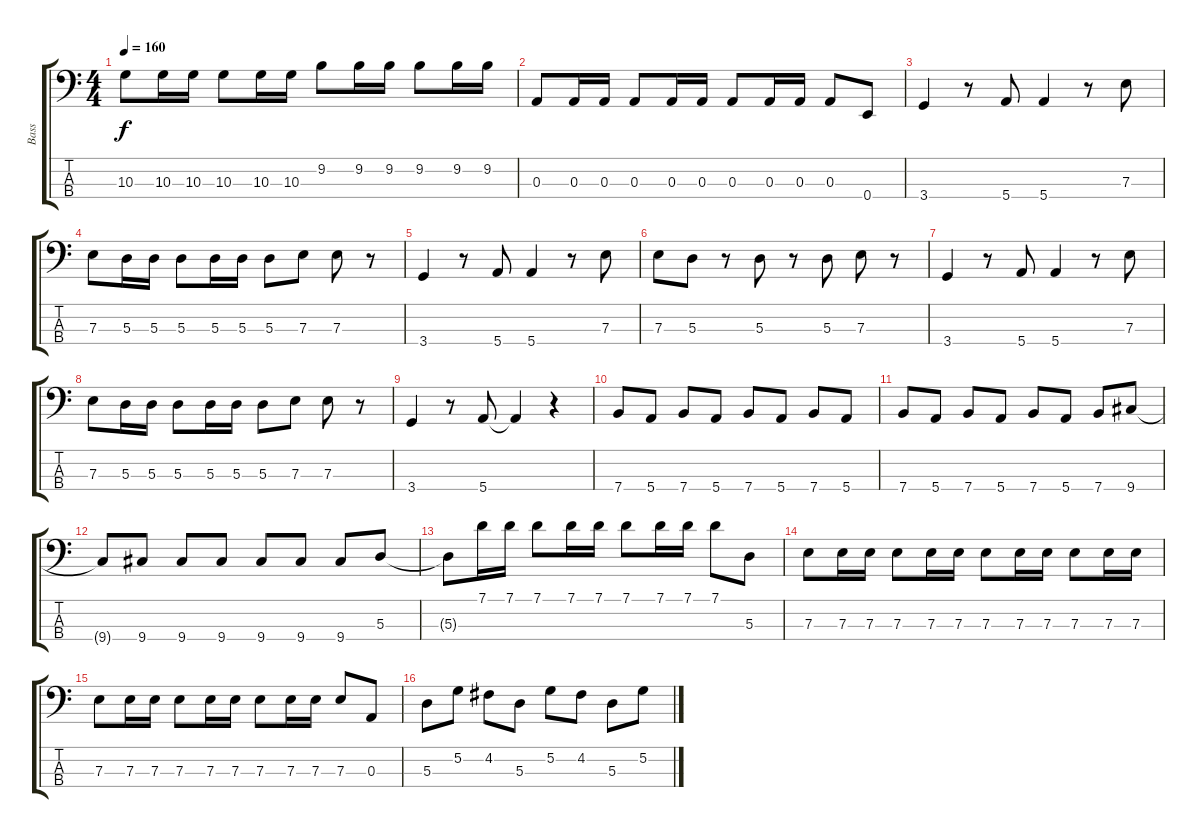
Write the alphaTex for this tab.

\track ("Bass" "Bass") {instrument electricbassfinger}
\staff {score tabs}
\tuning (G2 D2 A1 E1) {hide}
\ts (4 4)
\tempo 160
\clef f4
\ks c
10.3.8{dy f} 10.3.16 10.3.16 10.3.8 10.3.16 10.3.16 9.2.8 9.2.16 9.2.16 9.2.8 9.2.16 9.2.16 |
0.3.8 0.3.16 0.3.16 0.3.8 0.3.16 0.3.16 0.3.8 0.3.16 0.3.16 0.3.8 0.4.8 |
3.4.4 r.8 5.4.8 5.4.4 r.8 7.3.8 |
7.3.8 5.3.16 5.3.16 5.3.8 5.3.16 5.3.16 5.3.8 7.3.8 7.3.8 r.8 |
3.4.4 r.8 5.4.8 5.4.4 r.8 7.3.8 |
7.3.8 5.3.8 r.8 5.3.8 r.8 5.3.8 7.3.8 r.8 |
3.4.4 r.8 5.4.8 5.4.4 r.8 7.3.8 |
7.3.8 5.3.16 5.3.16 5.3.8 5.3.16 5.3.16 5.3.8 7.3.8 7.3.8 r.8 |
3.4.4 r.8 5.4.8 5.4{t}.4 r.4 |
7.4.8 5.4.8 7.4.8 5.4.8 7.4.8 5.4.8 7.4.8 5.4.8 |
7.4.8 5.4.8 7.4.8 5.4.8 7.4.8 5.4.8 7.4.8 9.4.8 |
9.4{t}.8 9.4.8 9.4.8 9.4.8 9.4.8 9.4.8 9.4.8 5.3.8 |
5.3{t}.8 7.1.16 7.1.16 7.1.8 7.1.16 7.1.16 7.1.8 7.1.16 7.1.16 7.1.8 5.3.8 |
7.3.8 7.3.16 7.3.16 7.3.8 7.3.16 7.3.16 7.3.8 7.3.16 7.3.16 7.3.8 7.3.16 7.3.16 |
7.3.8 7.3.16 7.3.16 7.3.8 7.3.16 7.3.16 7.3.8 7.3.16 7.3.16 7.3.8 0.3.8 |
5.3.8 5.2.8 4.2.8 5.3.8 5.2.8 4.2.8 5.3.8 5.2.8
